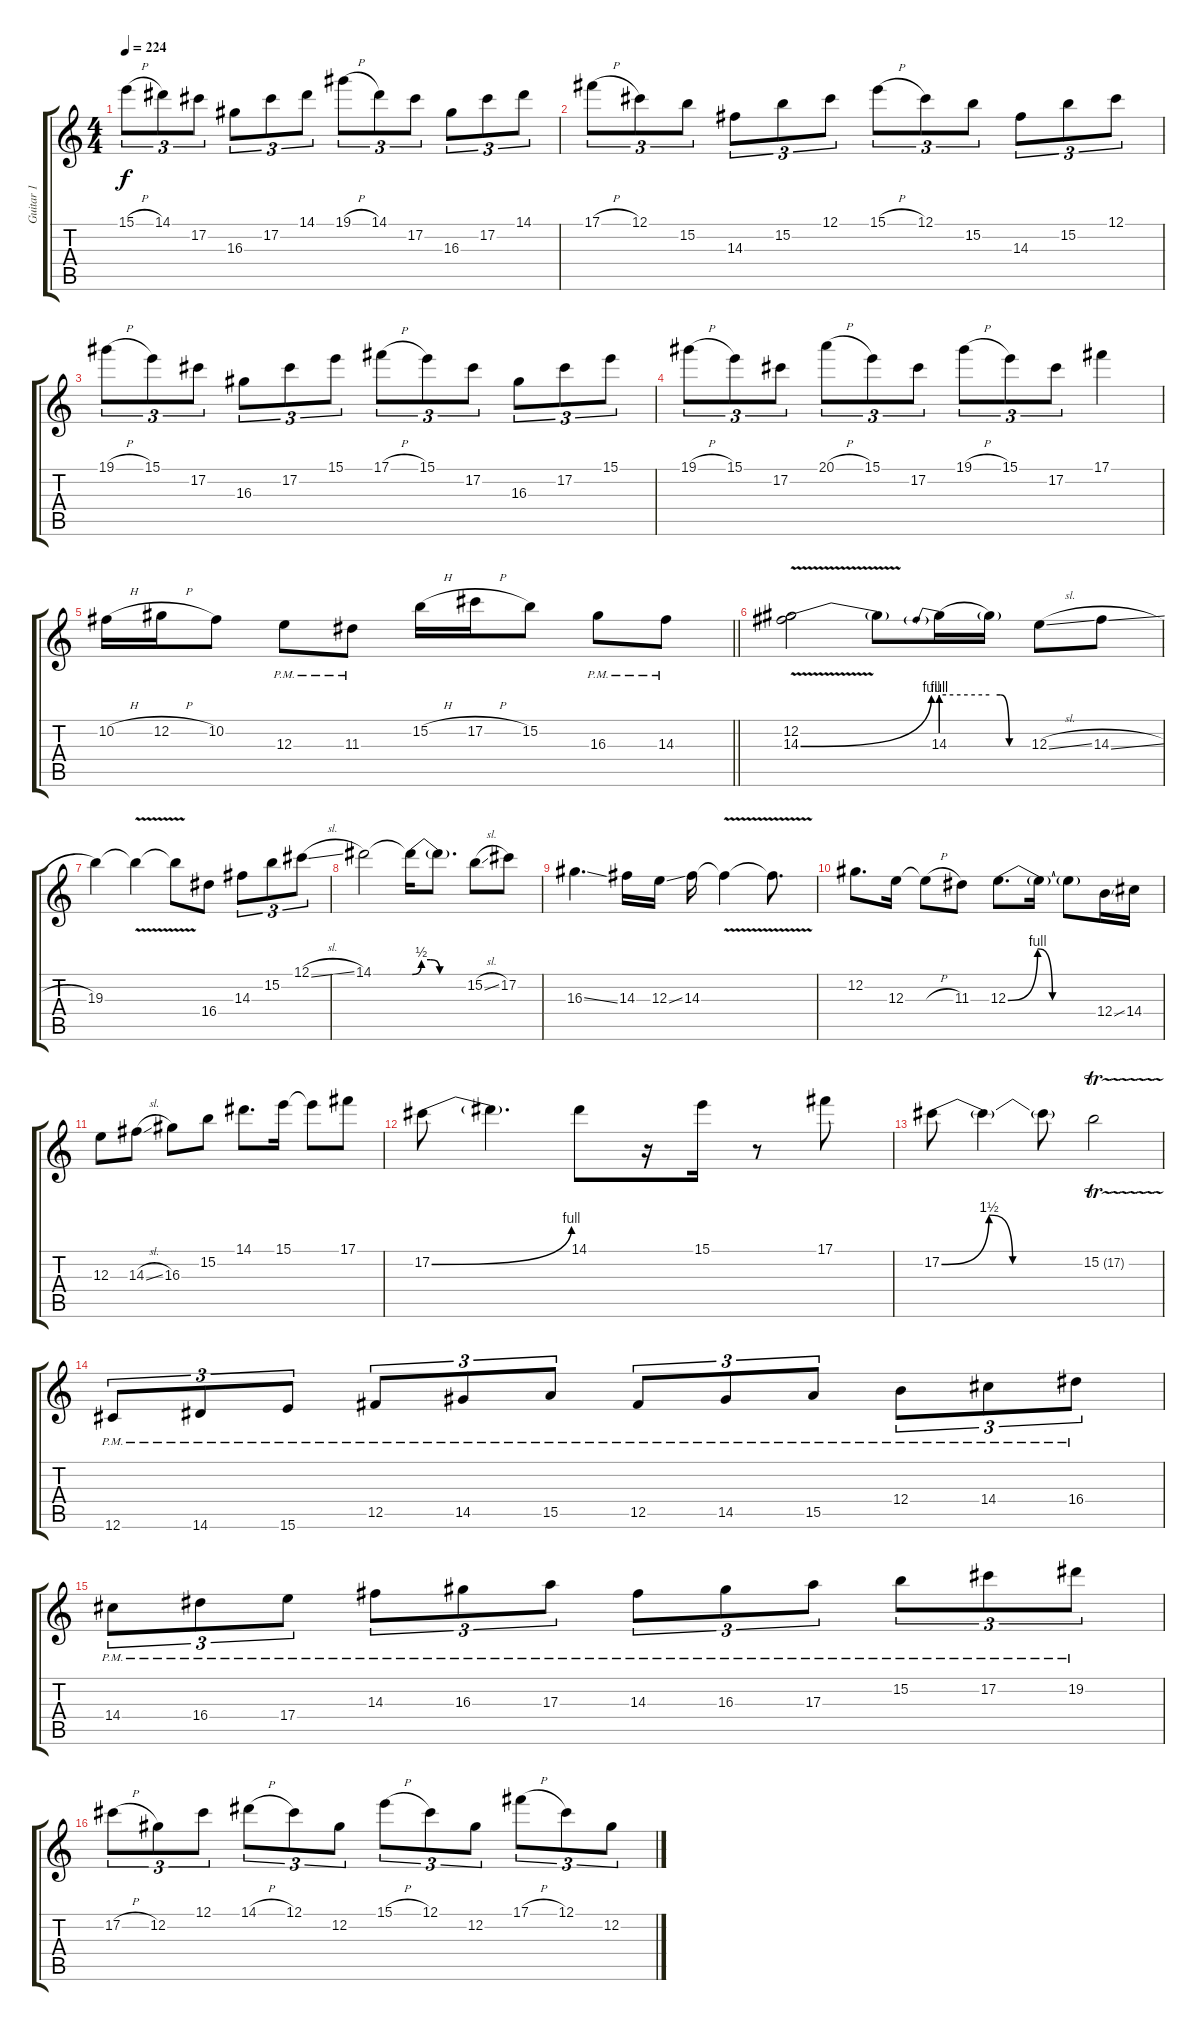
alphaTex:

\track ("Guitar 1" "Guitar 1") {instrument distortionguitar}
\staff {score tabs}
\tuning (Db4 Ab3 E3 B2 Gb2 Db2) {hide}
\ts (4 4)
\tempo 224
\clef g2
\ks c
15.1{h}.8{tu (3 2) dy f} 14.1.8{tu (3 2)} 17.2.8{tu (3 2)} 16.3.8{tu (3 2)} 17.2.8{tu (3 2)} 14.1.8{tu (3 2)} 19.1{h}.8{tu (3 2)} 14.1.8{tu (3 2)} 17.2.8{tu (3 2)} 16.3.8{tu (3 2)} 17.2.8{tu (3 2)} 14.1.8{tu (3 2)} |
17.1{h}.8{tu (3 2)} 12.1.8{tu (3 2)} 15.2.8{tu (3 2)} 14.3.8{tu (3 2)} 15.2.8{tu (3 2)} 12.1.8{tu (3 2)} 15.1{h}.8{tu (3 2)} 12.1.8{tu (3 2)} 15.2.8{tu (3 2)} 14.3.8{tu (3 2)} 15.2.8{tu (3 2)} 12.1.8{tu (3 2)} |
19.1{h}.8{tu (3 2)} 15.1.8{tu (3 2)} 17.2.8{tu (3 2)} 16.3.8{tu (3 2)} 17.2.8{tu (3 2)} 15.1.8{tu (3 2)} 17.1{h}.8{tu (3 2)} 15.1.8{tu (3 2)} 17.2.8{tu (3 2)} 16.3.8{tu (3 2)} 17.2.8{tu (3 2)} 15.1.8{tu (3 2)} |
19.1{h}.8{tu (3 2)} 15.1.8{tu (3 2)} 17.2.8{tu (3 2)} 20.1{h}.8{tu (3 2)} 15.1.8{tu (3 2)} 17.2.8{tu (3 2)} 19.1{h}.8{tu (3 2)} 15.1.8{tu (3 2)} 17.2.8{tu (3 2)} 17.1.4 |
\barLineRight lightlight
10.2{h}.16 12.2{h}.16 10.2.8 12.3{pm}.8 11.3{pm}.8 15.2{h}.16 17.2{h}.16 15.2.8 16.3{pm}.8 14.3{pm}.8 |
(12.2 14.3{be (bend 0 0 60 4) v}).2{balance 8} 14.3{t}.8 14.3{be (prebend 0 4 60 4)}.16 14.3{be (custom 0 4 15 4 30 0 60 0) t}.16 12.3{sl}.8 14.3{sl}.8 |
19.3.4 19.3{v t}.4 19.3{t}.8 16.4.8 14.3.8{tu (3 2)} 15.2.8{tu (3 2)} 12.1{sl}.8{tu (3 2)} |
14.1.2 14.1{be (custom 0 0 10 2 20 2 30 0 60 0) t}.16 14.1{t}.8{d} 15.2{sl}.8 17.2.8 |
16.3{ss}.4{d} 14.3.16 12.3{ss}.16 14.3.16 14.3{v t}.4 14.3{t}.8{d} |
12.2.8{d} 12.3.16 12.3{h t}.8 11.3.8 12.3{be (custom 0 0 20 4 30 0 60 0)}.8{d} 12.3{t}.16 12.3{t}.8 12.4{ss}.16 14.4.16 |
12.3.8 14.3{sl}.8 16.3.8 15.2.8 14.1.8{d} 15.1.16 15.1{t}.8 17.1.8 |
17.2{be (bend 0 0 60 4)}.8 17.2{t}.4{d} 14.1.8 r.16 15.1.16 r.8 17.1.8 |
17.2{be (custom 0 0 20 6 30 0 60 0)}.8 17.2{t}.4 17.2{t}.8 15.2{tr (17 32)}.2 |
12.6{pm}.8{tu (3 2)} 14.6{pm}.8{tu (3 2)} 15.6{pm}.8{tu (3 2)} 12.5{pm}.8{tu (3 2)} 14.5{pm}.8{tu (3 2)} 15.5{pm}.8{tu (3 2)} 12.5{pm}.8{tu (3 2)} 14.5{pm}.8{tu (3 2)} 15.5{pm}.8{tu (3 2)} 12.4{pm}.8{tu (3 2)} 14.4{pm}.8{tu (3 2)} 16.4{pm}.8{tu (3 2)} |
14.4{pm}.8{tu (3 2)} 16.4{pm}.8{tu (3 2)} 17.4{pm}.8{tu (3 2)} 14.3{pm}.8{tu (3 2)} 16.3{pm}.8{tu (3 2)} 17.3{pm}.8{tu (3 2)} 14.3{pm}.8{tu (3 2)} 16.3{pm}.8{tu (3 2)} 17.3{pm}.8{tu (3 2)} 15.2{pm}.8{tu (3 2)} 17.2{pm}.8{tu (3 2)} 19.2{pm}.8{tu (3 2)} |
17.2{h}.8{tu (3 2)} 12.2.8{tu (3 2)} 12.1.8{tu (3 2)} 14.1{h}.8{tu (3 2)} 12.1.8{tu (3 2)} 12.2.8{tu (3 2)} 15.1{h}.8{tu (3 2)} 12.1.8{tu (3 2)} 12.2.8{tu (3 2)} 17.1{h}.8{tu (3 2)} 12.1.8{tu (3 2)} 12.2.8{tu (3 2)}
